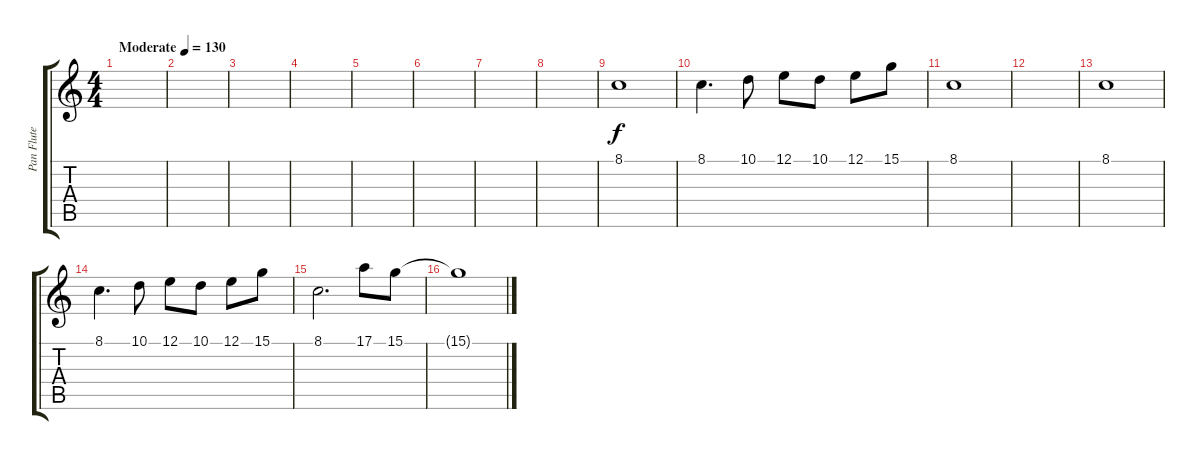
\track ("Pan Flute" "Pan Flute") {instrument panflute}
\staff {score tabs}
\tuning (E4 B3 G3 D3 A2 E2) {hide}
\ts (4 4)
\tempo (130 "Moderate")
\clef g2
\ks c
|
|
|
|
|
|
|
|
8.1.1 |
8.1.4{d} 10.1.8 12.1.8 10.1.8 12.1.8 15.1.8 |
8.1.1 |
|
8.1.1 |
8.1.4{d} 10.1.8 12.1.8 10.1.8 12.1.8 15.1.8 |
8.1.2{d} 17.1.8 15.1.8 |
15.1{t}.1
